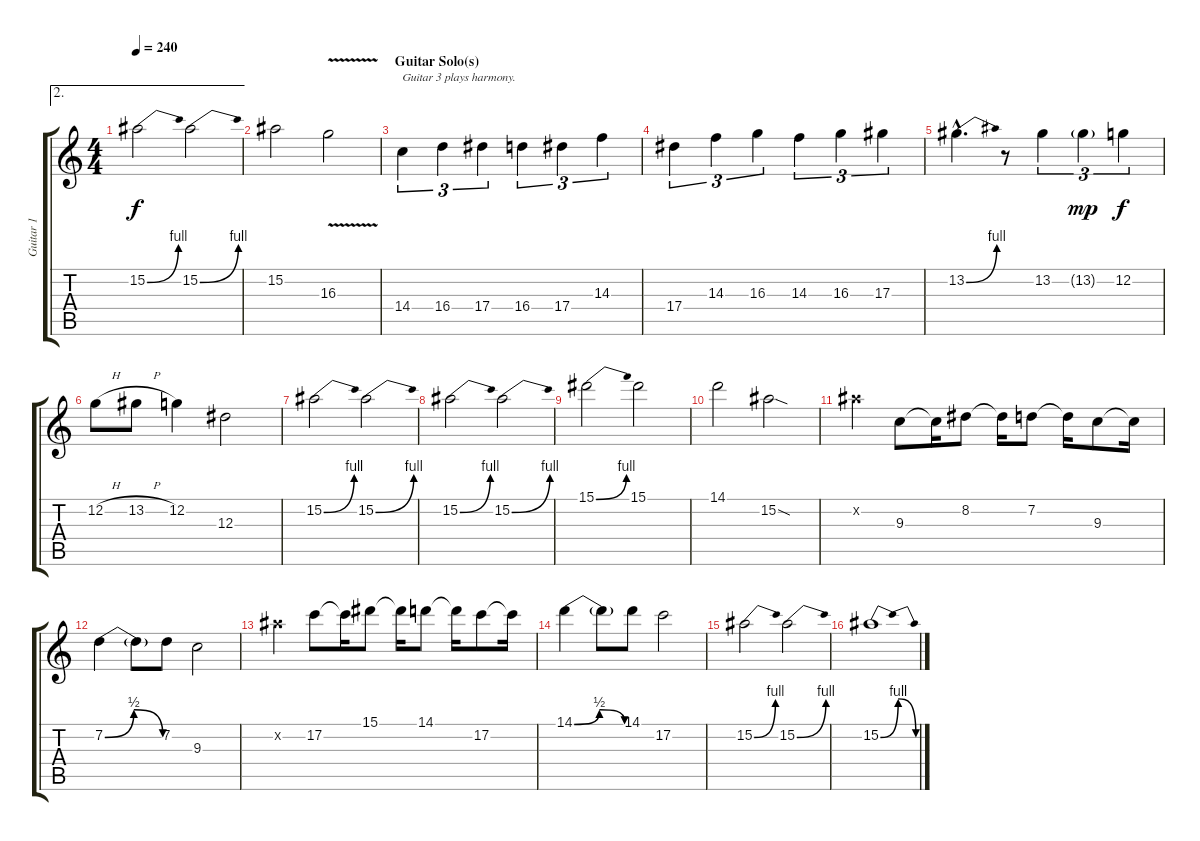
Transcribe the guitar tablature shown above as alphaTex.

\track ("Guitar 1" "Guitar 1") {instrument distortionguitar}
\staff {score tabs}
\tuning (C4 G3 Eb3 Bb2 F2 C2) {hide}
\ae 2
\ts (4 4)
\tempo 240
\clef g2
\ks c
15.2{be (bend 0 0 60 4)}.2{dy f} 15.2{be (bend 0 0 60 4)}.2 |
15.2.2 16.3{v}.2 |
\section ("" "Guitar Solo(s)")
14.4.4{tu (3 2) txt "Guitar 3 plays harmony."} 16.4.4{tu (3 2)} 17.4.4{tu (3 2)} 16.4.4{tu (3 2)} 17.4.4{tu (3 2)} 14.3.4{tu (3 2)} |
17.4.4{tu (3 2)} 14.3.4{tu (3 2)} 16.3.4{tu (3 2)} 14.3.4{tu (3 2)} 16.3.4{tu (3 2)} 17.3.4{tu (3 2)} |
13.2{be (bend 0 0 60 4) hac}.4{d} r.8 13.2.4{tu (3 2)} 13.2{g}.4{tu (3 2) dy mp} 12.2.4{tu (3 2) dy f} |
12.2{h}.8 13.2{h}.8 12.2.4 12.3.2 |
15.2{be (bend 0 0 60 4)}.2 15.2{be (bend 0 0 60 4)}.2 |
15.2{be (bend 0 0 60 4)}.2 15.2{be (bend 0 0 60 4)}.2 |
15.1{be (bend 0 0 60 4)}.2 15.1.2 |
14.1.2 15.2{sod}.2 |
15.2{x}.4 9.3.8 9.3{t}.16 8.2.8 8.2{t}.16 7.2.8 7.2{t}.16 9.3.8 9.3{t}.16 |
7.2{be (bendrelease 0 0 30 2 30 2 60 0)}.4 7.2{t}.8 7.2.8 9.3.2 |
15.2{x}.4 17.2.8 17.2{t}.16 15.1.8 15.1{t}.16 14.1.8 14.1{t}.16 17.2.8 17.2{t}.16 |
14.1{be (bendrelease 0 0 30 2 30 2 60 0)}.4 14.1{t}.8 14.1.8 17.2.2 |
15.2{be (bend 0 0 60 4)}.2 15.2{be (bend 0 0 60 4)}.2 |
15.2{be (bendrelease 0 0 30 4 50 4 60 0)}.1
